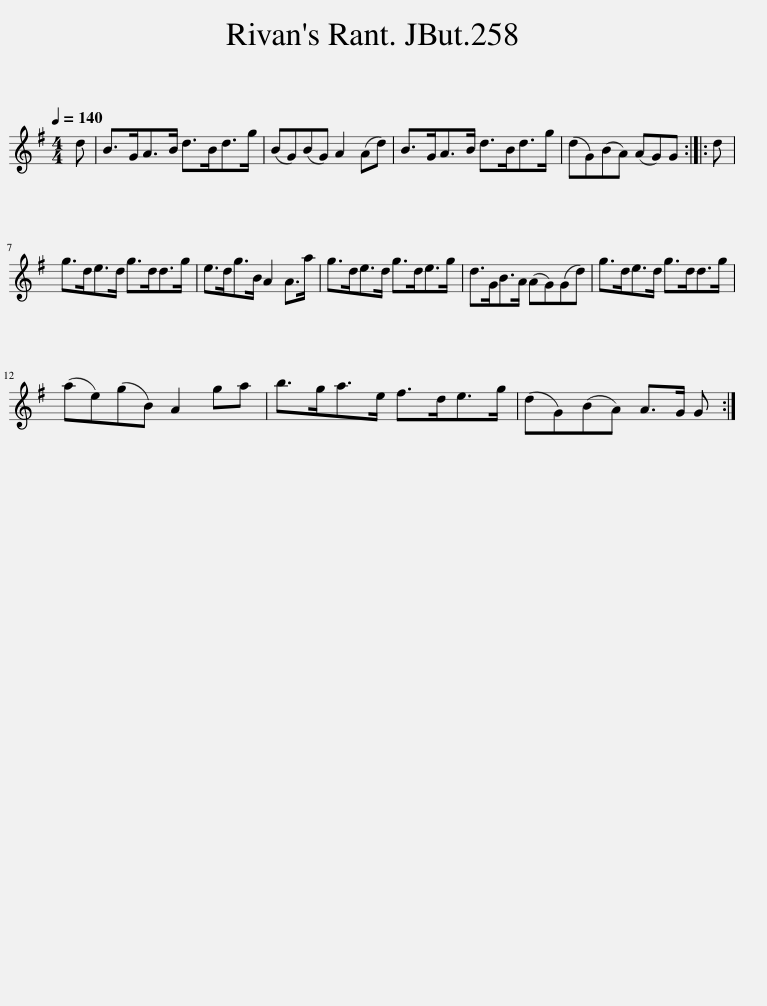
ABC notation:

X:1
L:1/8
Q:1/4=140
M:4/4
I:linebreak $
K:G
V:1 treble
V:1
 d | B>GA>B d>Bd>g | (BG)(BG) A2 (Ad) | B>GA>B d>Bd>g | (dG)(BA) (AG)G :: %5
 d |$ g>de>d g>dd>g | e>dg>B A2 A>a | g>de>d g>de>g | d>GB>A (AG)(Gd) | %10
 g>de>d g>dd>g |$ (ae)(gB) A2 ga | b>ga>e f>de>g | (dG)(BA) A>G G :| %14
